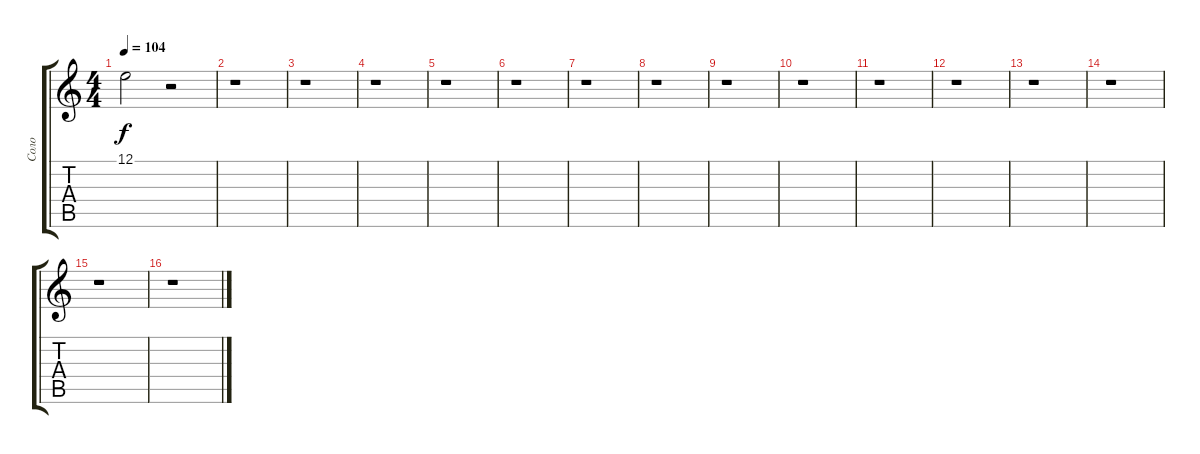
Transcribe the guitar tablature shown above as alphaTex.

\track ("Соло" "Соло") {instrument altosax}
\staff {score tabs}
\tuning (E4 B3 G3 D3 A2 E2) {hide}
\ts (4 4)
\tempo 104
\clef g2
\ks c
12.1.2{dy f} r.2 |
r.1 |
r.1 |
r.1 |
r.1 |
r.1 |
r.1 |
r.1 |
r.1 |
r.1 |
r.1 |
r.1 |
r.1 |
r.1 |
r.1 |
r.1
